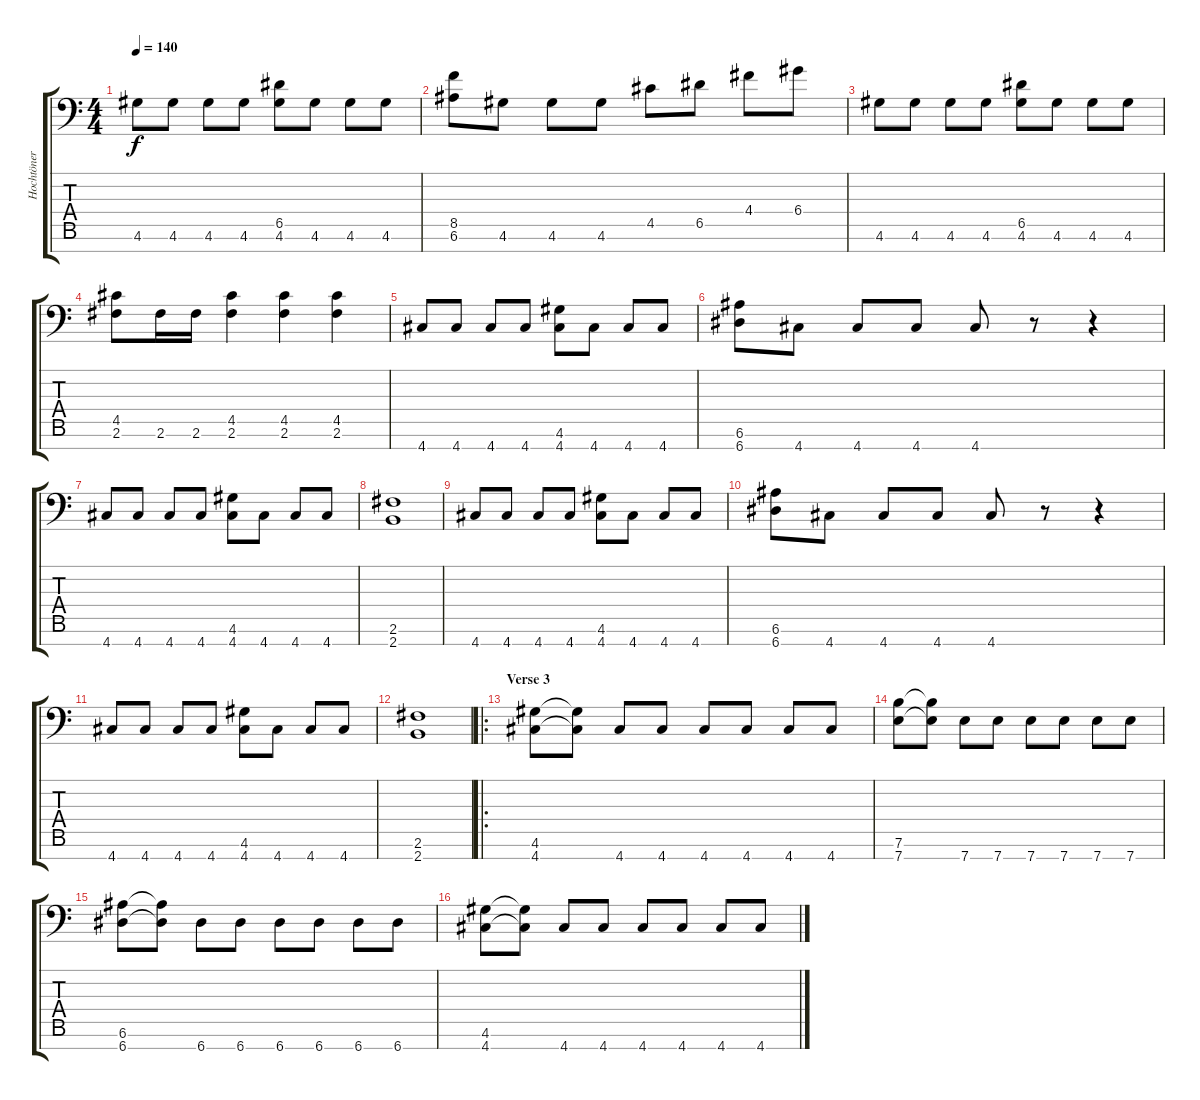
\track ("Hochtöner" "Hochtöner") {instrument distortionguitar}
\staff {score tabs}
\tuning (E4 B3 G3 D3 A2 E2 A1) {hide}
\ts (4 4)
\tempo 140
\clef f4
\ks c
4.6.8{dy f} 4.6.8 4.6.8 4.6.8 (6.5 4.6).8 4.6.8 4.6.8 4.6.8 |
(8.5 6.6).8 4.6.8 4.6.8 4.6.8 4.5.8 6.5.8 4.4.8 6.4.8 |
4.6.8 4.6.8 4.6.8 4.6.8 (6.5 4.6).8 4.6.8 4.6.8 4.6.8 |
(4.5 2.6).8 2.6.16 2.6.16 (4.5 2.6).4 (4.5 2.6).4 (4.5 2.6).4 |
4.7.8 4.7.8 4.7.8 4.7.8 (4.6 4.7).8 4.7.8 4.7.8 4.7.8 |
(6.6 6.7).8 4.7.8 4.7.8 4.7.8 4.7.8 r.8 r.4 |
4.7.8 4.7.8 4.7.8 4.7.8 (4.6 4.7).8 4.7.8 4.7.8 4.7.8 |
(2.6 2.7).1 |
4.7.8 4.7.8 4.7.8 4.7.8 (4.6 4.7).8 4.7.8 4.7.8 4.7.8 |
(6.6 6.7).8 4.7.8 4.7.8 4.7.8 4.7.8 r.8 r.4 |
4.7.8 4.7.8 4.7.8 4.7.8 (4.6 4.7).8 4.7.8 4.7.8 4.7.8 |
(2.6 2.7).1 |
\ro
\section ("" "Verse 3")
(4.6 4.7).8 (4.6{t} 4.7{t}).8 4.7.8 4.7.8 4.7.8 4.7.8 4.7.8 4.7.8 |
(7.6 7.7).8 (7.6{t} 7.7{t}).8 7.7.8 7.7.8 7.7.8 7.7.8 7.7.8 7.7.8 |
(6.6 6.7).8 (6.6{t} 6.7{t}).8 6.7.8 6.7.8 6.7.8 6.7.8 6.7.8 6.7.8 |
(4.6 4.7).8 (4.6{t} 4.7{t}).8 4.7.8 4.7.8 4.7.8 4.7.8 4.7.8 4.7.8
